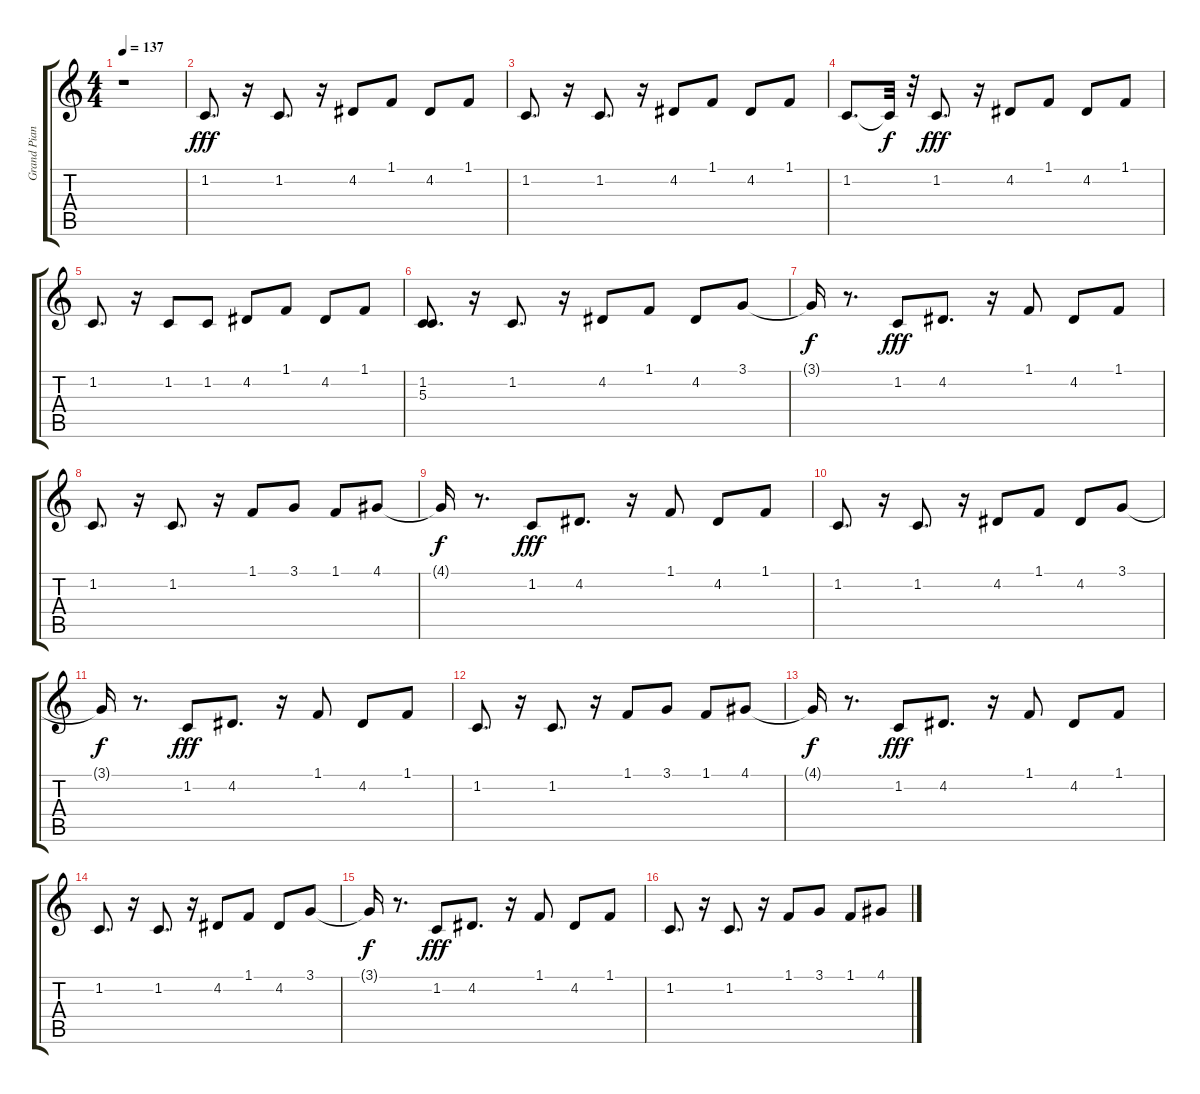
\track ("Grand Piano-2" "Grand Pian") {instrument acousticgrandpiano}
\staff {score tabs}
\tuning (E4 B3 G3 D3 A2 E2) {hide}
\ts (4 4)
\tempo 137
\clef g2
\ks c
r.1{dy fff instrument acousticgrandpiano} |
1.2.8{d} r.16 1.2.8{d} r.16 4.2.8 1.1.8 4.2.8 1.1.8 |
1.2.8{d} r.16 1.2.8{d} r.16 4.2.8 1.1.8 4.2.8 1.1.8 |
1.2.8{d} 1.2{t}.32{dy f} r.32 1.2.8{d dy fff} r.16 4.2.8 1.1.8 4.2.8 1.1.8 |
1.2.8{d} r.16 1.2.8 1.2.8 4.2.8 1.1.8 4.2.8 1.1.8 |
(1.2 5.3).8{d} r.16 1.2.8{d} r.16 4.2.8 1.1.8 4.2.8 3.1.8 |
3.1{t}.16{dy f} r.8{d} 1.2.8{dy fff} 4.2.8{d} r.16 1.1.8 4.2.8 1.1.8 |
1.2.8{d} r.16 1.2.8{d} r.16 1.1.8 3.1.8 1.1.8 4.1.8 |
4.1{t}.16{dy f} r.8{d} 1.2.8{dy fff} 4.2.8{d} r.16 1.1.8 4.2.8 1.1.8 |
1.2.8{d} r.16 1.2.8{d} r.16 4.2.8 1.1.8 4.2.8 3.1.8 |
3.1{t}.16{dy f} r.8{d} 1.2.8{dy fff} 4.2.8{d} r.16 1.1.8 4.2.8 1.1.8 |
1.2.8{d} r.16 1.2.8{d} r.16 1.1.8 3.1.8 1.1.8 4.1.8 |
4.1{t}.16{dy f} r.8{d} 1.2.8{dy fff} 4.2.8{d} r.16 1.1.8 4.2.8 1.1.8 |
1.2.8{d} r.16 1.2.8{d} r.16 4.2.8 1.1.8 4.2.8 3.1.8 |
3.1{t}.16{dy f} r.8{d} 1.2.8{dy fff} 4.2.8{d} r.16 1.1.8 4.2.8 1.1.8 |
1.2.8{d} r.16 1.2.8{d} r.16 1.1.8 3.1.8 1.1.8 4.1.8
